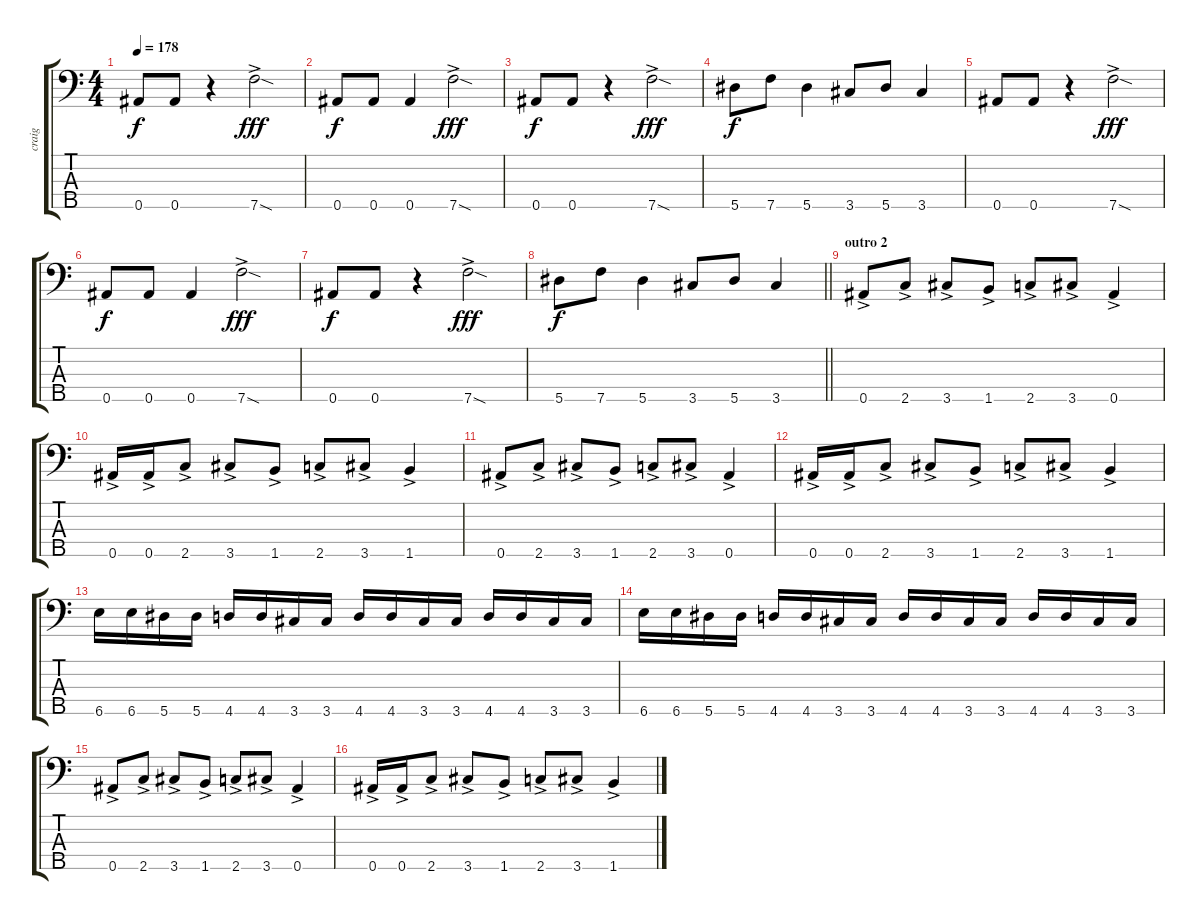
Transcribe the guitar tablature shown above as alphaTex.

\track ("craig" "craig") {solo instrument slapbass1}
\staff {score tabs}
\tuning (G3 Eb3 Bb2 F2 Bb1) {hide}
\ts (4 4)
\tempo 178
\clef f4
\ks c
0.5.8{dy f} 0.5.8 r.4 7.5{sod ac}.2{dy fff} |
0.5.8{dy f} 0.5.8 0.5.4 7.5{sod ac}.2{dy fff} |
0.5.8{dy f} 0.5.8 r.4 7.5{sod ac}.2{dy fff} |
5.5.8{dy f} 7.5.8 5.5.4 3.5.8 5.5.8 3.5.4 |
0.5.8 0.5.8 r.4 7.5{sod ac}.2{dy fff} |
0.5.8{dy f} 0.5.8 0.5.4 7.5{sod ac}.2{dy fff} |
0.5.8{dy f} 0.5.8 r.4 7.5{sod ac}.2{dy fff} |
\barLineRight lightlight
5.5.8{dy f} 7.5.8 5.5.4 3.5.8 5.5.8 3.5.4 |
\section ("" "outro 2")
0.5{ac}.8 2.5{ac}.8 3.5{ac}.8 1.5{ac}.8 2.5{ac}.8 3.5{ac}.8 0.5{ac}.4 |
0.5{ac}.16 0.5{ac}.16 2.5{ac}.8 3.5{ac}.8 1.5{ac}.8 2.5{ac}.8 3.5{ac}.8 1.5{ac}.4 |
0.5{ac}.8 2.5{ac}.8 3.5{ac}.8 1.5{ac}.8 2.5{ac}.8 3.5{ac}.8 0.5{ac}.4 |
0.5{ac}.16 0.5{ac}.16 2.5{ac}.8 3.5{ac}.8 1.5{ac}.8 2.5{ac}.8 3.5{ac}.8 1.5{ac}.4 |
6.5.16 6.5.16 5.5.16 5.5.16 4.5.16 4.5.16 3.5.16 3.5.16 4.5.16 4.5.16 3.5.16 3.5.16 4.5.16 4.5.16 3.5.16 3.5.16 |
6.5.16 6.5.16 5.5.16 5.5.16 4.5.16 4.5.16 3.5.16 3.5.16 4.5.16 4.5.16 3.5.16 3.5.16 4.5.16 4.5.16 3.5.16 3.5.16 |
0.5{ac}.8 2.5{ac}.8 3.5{ac}.8 1.5{ac}.8 2.5{ac}.8 3.5{ac}.8 0.5{ac}.4 |
0.5{ac}.16 0.5{ac}.16 2.5{ac}.8 3.5{ac}.8 1.5{ac}.8 2.5{ac}.8 3.5{ac}.8 1.5{ac}.4
